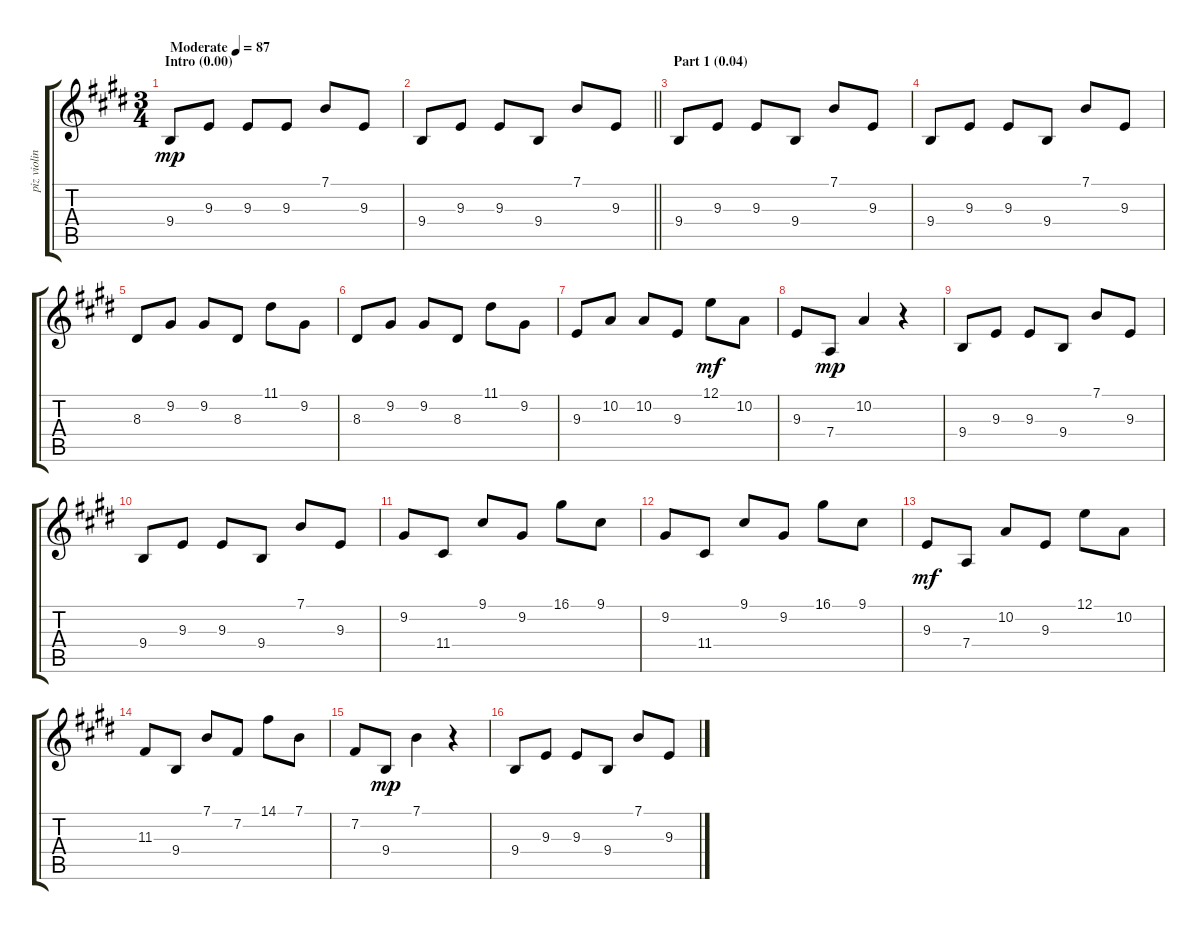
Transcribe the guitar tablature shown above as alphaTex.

\track ("piz violin1" "piz violin") {instrument pizzicatostrings}
\staff {score tabs}
\tuning (E4 B3 G3 D3 A2 E2) {hide}
\ts (3 4)
\section ("" "Intro (0.00)")
\tempo (87 "Moderate")
\clef g2
\ks e
9.4.8{dy mp instrument pizzicatostrings} 9.3.8 9.3.8 9.3.8 7.1.8 9.3.8 |
\barLineRight lightlight
9.4.8 9.3.8 9.3.8 9.4.8 7.1.8 9.3.8 |
\section ("" "Part 1 (0.04)")
9.4.8 9.3.8 9.3.8 9.4.8 7.1.8 9.3.8 |
9.4.8 9.3.8 9.3.8 9.4.8 7.1.8 9.3.8 |
8.3.8 9.2.8 9.2.8 8.3.8 11.1.8 9.2.8 |
8.3.8 9.2.8 9.2.8 8.3.8 11.1.8 9.2.8 |
9.3.8 10.2.8 10.2.8 9.3.8 12.1.8{dy mf} 10.2.8 |
9.3.8 7.4.8{dy mp} 10.2.4 r.4 |
9.4.8 9.3.8 9.3.8 9.4.8 7.1.8 9.3.8 |
9.4.8 9.3.8 9.3.8 9.4.8 7.1.8 9.3.8 |
9.2.8 11.4.8 9.1.8 9.2.8 16.1.8 9.1.8 |
9.2.8 11.4.8 9.1.8 9.2.8 16.1.8 9.1.8 |
9.3.8{dy mf} 7.4.8 10.2.8 9.3.8 12.1.8 10.2.8 |
11.3.8 9.4.8 7.1.8 7.2.8 14.1.8 7.1.8 |
7.2.8 9.4.8{dy mp} 7.1.4 r.4 |
9.4.8 9.3.8 9.3.8 9.4.8 7.1.8 9.3.8
